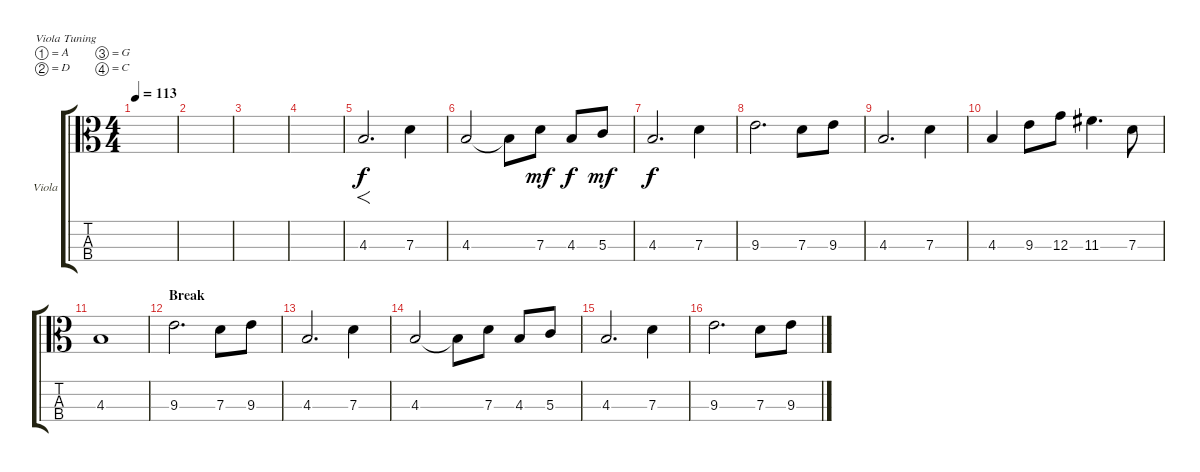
\defaultSystemsLayout 4
\bracketExtendMode groupsimilarinstruments
\firstSystemTrackNameOrientation horizontal
\otherSystemsTrackNameOrientation horizontal
\track ("Left Strings B" "Viola") {instrument viola}
\staff {score tabs}
\tuning (A4 D4 G3 C3)
\ts (4 4)
\tempo 113
\clef c3
\scale
0.333333
\ks c
|
\scale
0.333333 |
\scale
0.333333 |
\scale
0.333333 |
\scale
0.333333 4.3.2{f d} 7.3.4 |
\scale
0.333333 4.3.2 4.3{t}.8 7.3.8{dy mf} 4.3.8{dy f} 5.3.8{dy mf} |
\scale
0.333333 4.3.2{d dy f} 7.3.4 |
\scale
0.333333 9.3.2{d} 7.3.8 9.3.8 |
\scale
0.333333 4.3.2{d} 7.3.4 |
\scale
0.333333 4.3.4 9.3.8 12.3.8 11.3.4{d} 7.3.8 |
\scale
0.333333 4.3.1 |
\section ("" "Break")
\scale
0.333333 9.3.2{d} 7.3.8 9.3.8 |
\scale
0.333333 4.3.2{d} 7.3.4 |
\scale
0.333333 4.3.2 4.3{t}.8 7.3.8 4.3.8 5.3.8 |
\scale
0.333333 4.3.2{d} 7.3.4 |
\scale
0.333333 9.3.2{d} 7.3.8 9.3.8
